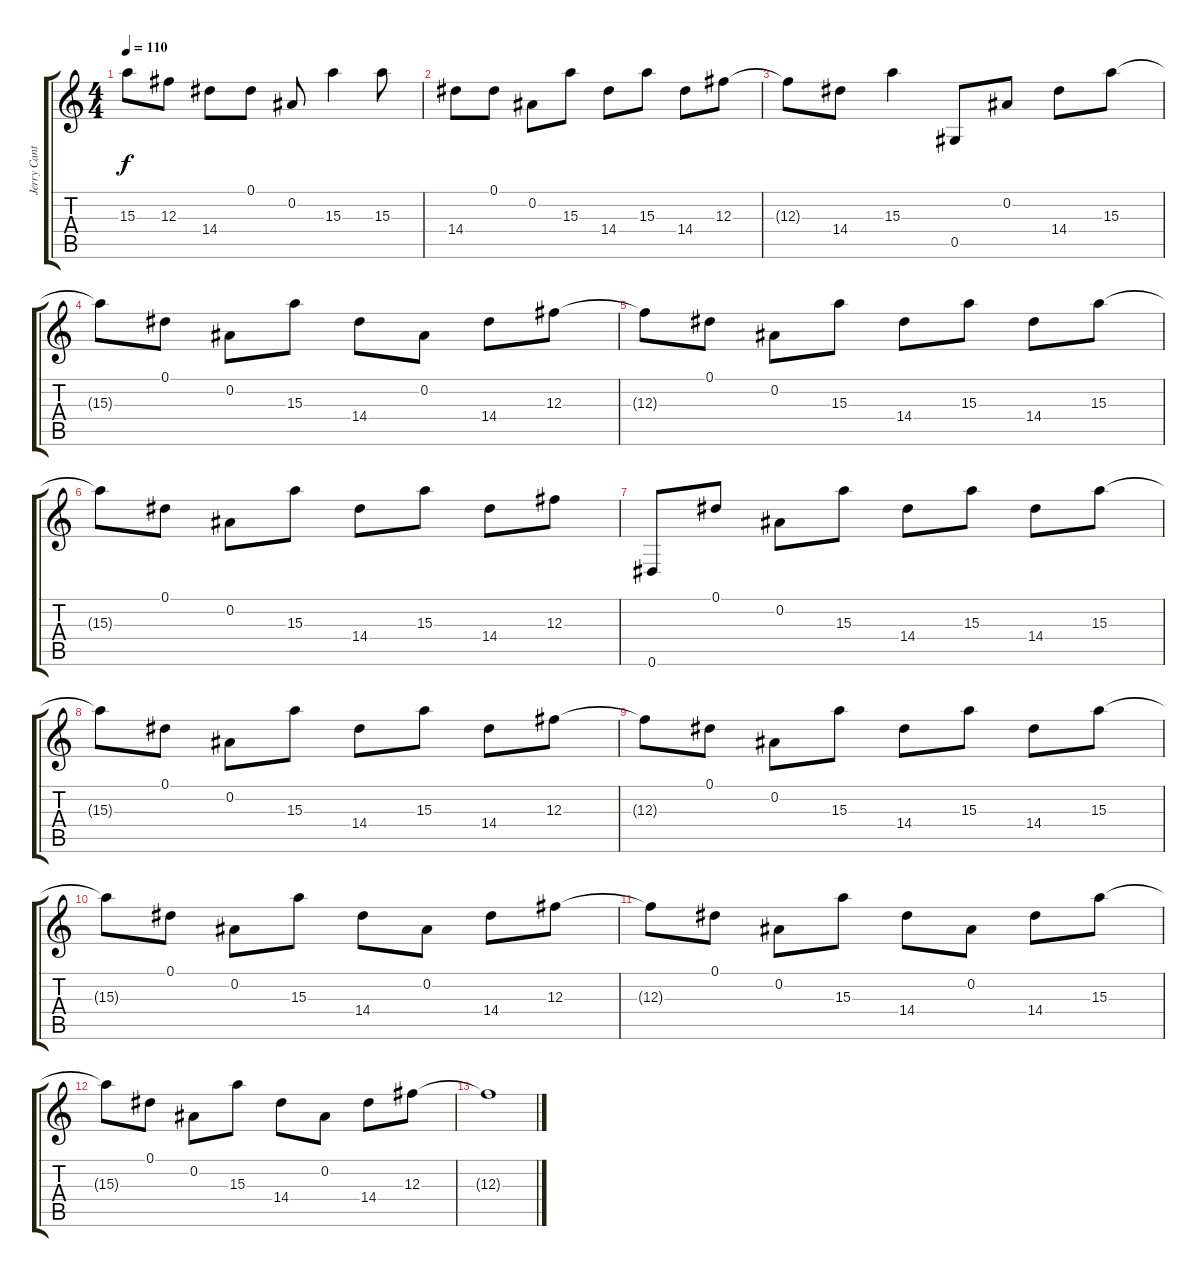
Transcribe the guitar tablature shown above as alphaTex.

\track ("Jerry Cantrell" "Jerry Cant") {instrument acousticguitarsteel}
\staff {score tabs}
\tuning (Eb4 Bb3 Gb3 Db3 Ab2 Eb2) {hide}
\ts (4 4)
\tempo 110
\clef g2
\ks c
15.3{t}.8{dy f} 12.3.8 14.4.8 0.1.8 0.2.8 15.3.4 15.3.8 |
14.4.8 0.1.8 0.2.8 15.3.8 14.4.8 15.3.8 14.4.8 12.3.8 |
12.3{t}.8 14.4.8 15.3.4 0.5.8 0.2.8 14.4.8 15.3.8 |
15.3{t}.8 0.1.8 0.2.8 15.3.8 14.4.8 0.2.8 14.4.8 12.3.8 |
12.3{t}.8 0.1.8 0.2.8 15.3.8 14.4.8 15.3.8 14.4.8 15.3.8 |
15.3{t}.8 0.1.8 0.2.8 15.3.8 14.4.8 15.3.8 14.4.8 12.3.8 |
0.6.8 0.1.8 0.2.8 15.3.8 14.4.8 15.3.8 14.4.8 15.3.8 |
15.3{t}.8 0.1.8 0.2.8 15.3.8 14.4.8 15.3.8 14.4.8 12.3.8 |
12.3{t}.8 0.1.8 0.2.8 15.3.8 14.4.8 15.3.8 14.4.8 15.3.8 |
15.3{t}.8 0.1.8 0.2.8 15.3.8 14.4.8 0.2.8 14.4.8 12.3.8 |
12.3{t}.8 0.1.8 0.2.8 15.3.8 14.4.8 0.2.8 14.4.8 15.3.8 |
15.3{t}.8 0.1.8 0.2.8 15.3.8 14.4.8 0.2.8 14.4.8 12.3.8 |
12.3{t}.1
